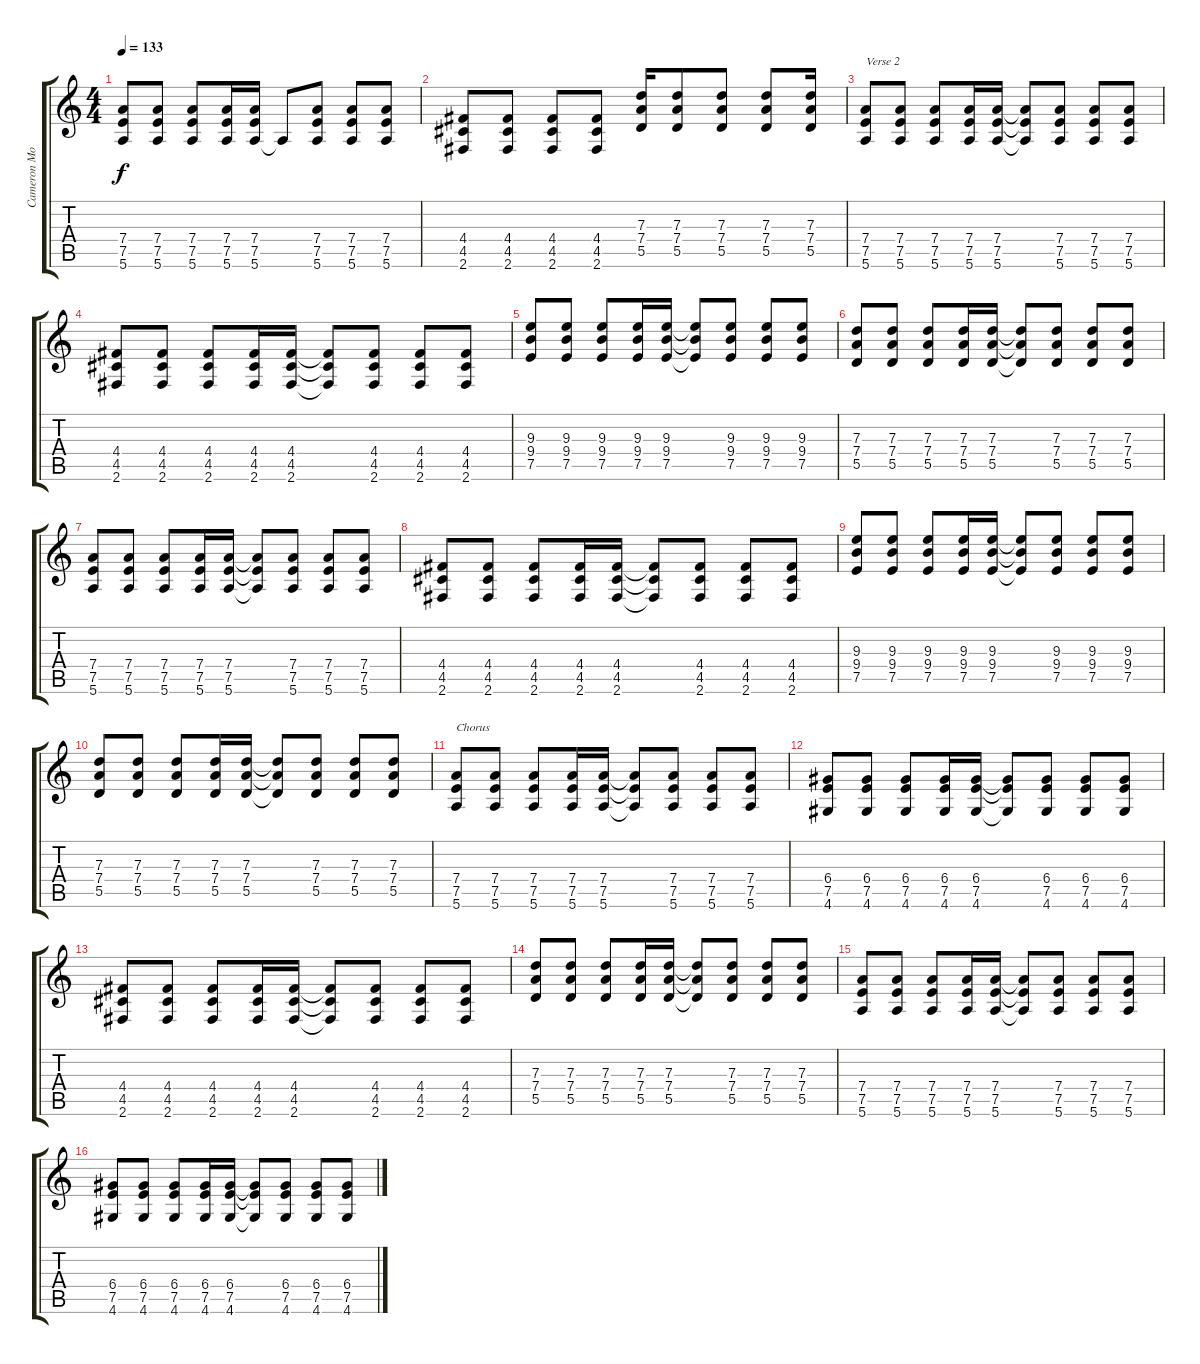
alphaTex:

\track ("Cameron Morrison" "Cameron Mo") {instrument distortionguitar}
\staff {score tabs}
\tuning (E4 B3 G3 D3 A2 E2) {hide}
\ts (4 4)
\tempo 133
\clef g2
\ks c
(7.4 7.5 5.6).8{dy f} (7.4 7.5 5.6).8 (7.4 7.5 5.6).8 (7.4 7.5 5.6).16 (7.4 7.5 5.6).16 5.6{t}.8 (7.4 7.5 5.6).8 (7.4 7.5 5.6).8 (7.4 7.5 5.6).8 |
(4.4 4.5 2.6).8 (4.4 4.5 2.6).8 (4.4 4.5 2.6).8 (4.4 4.5 2.6).8 (7.3 7.4 5.5).16 (7.3 7.4 5.5).8 (7.3 7.4 5.5).8 (7.3 7.4 5.5).8 (7.3 7.4 5.5).16 |
(7.4 7.5 5.6).8{txt "Verse 2" volume 16} (7.4 7.5 5.6).8 (7.4 7.5 5.6).8 (7.4 7.5 5.6).16 (7.4 7.5 5.6).16 (7.4{t} 7.5{t} 5.6{t}).8 (7.4 7.5 5.6).8 (7.4 7.5 5.6).8 (7.4 7.5 5.6).8 |
(4.4 4.5 2.6).8 (4.4 4.5 2.6).8 (4.4 4.5 2.6).8 (4.4 4.5 2.6).16 (4.4 4.5 2.6).16 (4.4{t} 4.5{t} 2.6{t}).8 (4.4 4.5 2.6).8 (4.4 4.5 2.6).8 (4.4 4.5 2.6).8 |
(9.3 9.4 7.5).8 (9.3 9.4 7.5).8 (9.3 9.4 7.5).8 (9.3 9.4 7.5).16 (9.3 9.4 7.5).16 (9.3{t} 9.4{t} 7.5{t}).8 (9.3 9.4 7.5).8 (9.3 9.4 7.5).8 (9.3 9.4 7.5).8 |
(7.3 7.4 5.5).8 (7.3 7.4 5.5).8 (7.3 7.4 5.5).8 (7.3 7.4 5.5).16 (7.3 7.4 5.5).16 (7.3{t} 7.4{t} 5.5{t}).8 (7.3 7.4 5.5).8 (7.3 7.4 5.5).8 (7.3 7.4 5.5).8 |
(7.4 7.5 5.6).8 (7.4 7.5 5.6).8 (7.4 7.5 5.6).8 (7.4 7.5 5.6).16 (7.4 7.5 5.6).16 (7.4{t} 7.5{t} 5.6{t}).8 (7.4 7.5 5.6).8 (7.4 7.5 5.6).8 (7.4 7.5 5.6).8 |
(4.4 4.5 2.6).8 (4.4 4.5 2.6).8 (4.4 4.5 2.6).8 (4.4 4.5 2.6).16 (4.4 4.5 2.6).16 (4.4{t} 4.5{t} 2.6{t}).8 (4.4 4.5 2.6).8 (4.4 4.5 2.6).8 (4.4 4.5 2.6).8 |
(9.3 9.4 7.5).8 (9.3 9.4 7.5).8 (9.3 9.4 7.5).8 (9.3 9.4 7.5).16 (9.3 9.4 7.5).16 (9.3{t} 9.4{t} 7.5{t}).8 (9.3 9.4 7.5).8 (9.3 9.4 7.5).8 (9.3 9.4 7.5).8 |
(7.3 7.4 5.5).8 (7.3 7.4 5.5).8 (7.3 7.4 5.5).8 (7.3 7.4 5.5).16 (7.3 7.4 5.5).16 (7.3{t} 7.4{t} 5.5{t}).8 (7.3 7.4 5.5).8 (7.3 7.4 5.5).8 (7.3 7.4 5.5).8 |
(7.4 7.5 5.6).8{txt "Chorus" volume 13} (7.4 7.5 5.6).8 (7.4 7.5 5.6).8 (7.4 7.5 5.6).16 (7.4 7.5 5.6).16 (7.4{t} 7.5{t} 5.6{t}).8 (7.4 7.5 5.6).8 (7.4 7.5 5.6).8 (7.4 7.5 5.6).8 |
(6.4 7.5 4.6).8 (6.4 7.5 4.6).8 (6.4 7.5 4.6).8 (6.4 7.5 4.6).16 (6.4 7.5 4.6).16 (6.4{t} 7.5{t} 4.6{t}).8 (6.4 7.5 4.6).8 (6.4 7.5 4.6).8 (6.4 7.5 4.6).8 |
(4.4 4.5 2.6).8 (4.4 4.5 2.6).8 (4.4 4.5 2.6).8 (4.4 4.5 2.6).16 (4.4 4.5 2.6).16 (4.4{t} 4.5{t} 2.6{t}).8 (4.4 4.5 2.6).8 (4.4 4.5 2.6).8 (4.4 4.5 2.6).8 |
(7.3 7.4 5.5).8 (7.3 7.4 5.5).8 (7.3 7.4 5.5).8 (7.3 7.4 5.5).16 (7.3 7.4 5.5).16 (7.3{t} 7.4{t} 5.5{t}).8 (7.3 7.4 5.5).8 (7.3 7.4 5.5).8 (7.3 7.4 5.5).8 |
(7.4 7.5 5.6).8 (7.4 7.5 5.6).8 (7.4 7.5 5.6).8 (7.4 7.5 5.6).16 (7.4 7.5 5.6).16 (7.4{t} 7.5{t} 5.6{t}).8 (7.4 7.5 5.6).8 (7.4 7.5 5.6).8 (7.4 7.5 5.6).8 |
(6.4 7.5 4.6).8 (6.4 7.5 4.6).8 (6.4 7.5 4.6).8 (6.4 7.5 4.6).16 (6.4 7.5 4.6).16 (6.4{t} 7.5{t} 4.6{t}).8 (6.4 7.5 4.6).8 (6.4 7.5 4.6).8 (6.4 7.5 4.6).8
